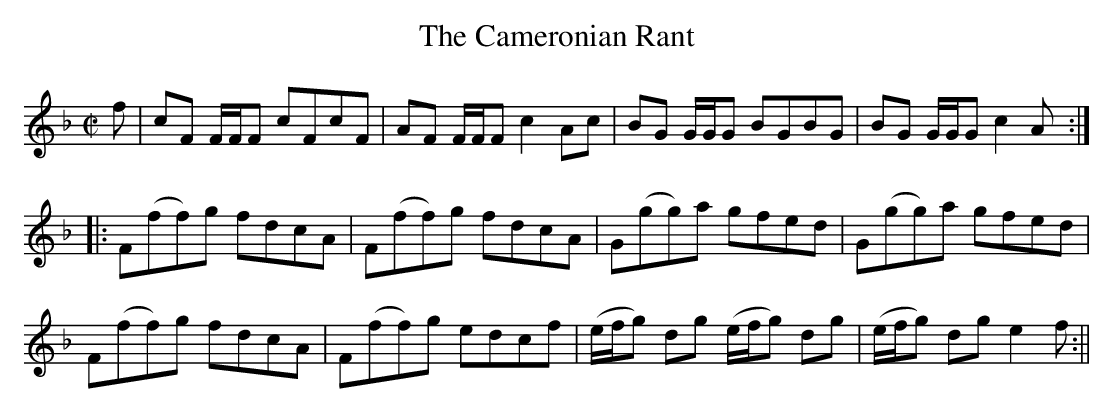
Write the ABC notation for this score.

X:1
T:Cameronian Rant, The
M:C|
L:1/8
K:F
f|cF F/F/F cFcF|AF F/F/F c2 Ac|BG G/G/G BGBG|BG G/G/G c2 A:|
|:F(ff)g fdcA|F(ff)g fdcA|G(gg)a gfed|G(gg)a gfed|
F(ff)g fdcA|F(ff)g edcf|(e/f/g) dg (e/f/g) dg|(e/f/g) dg e2 f:||
